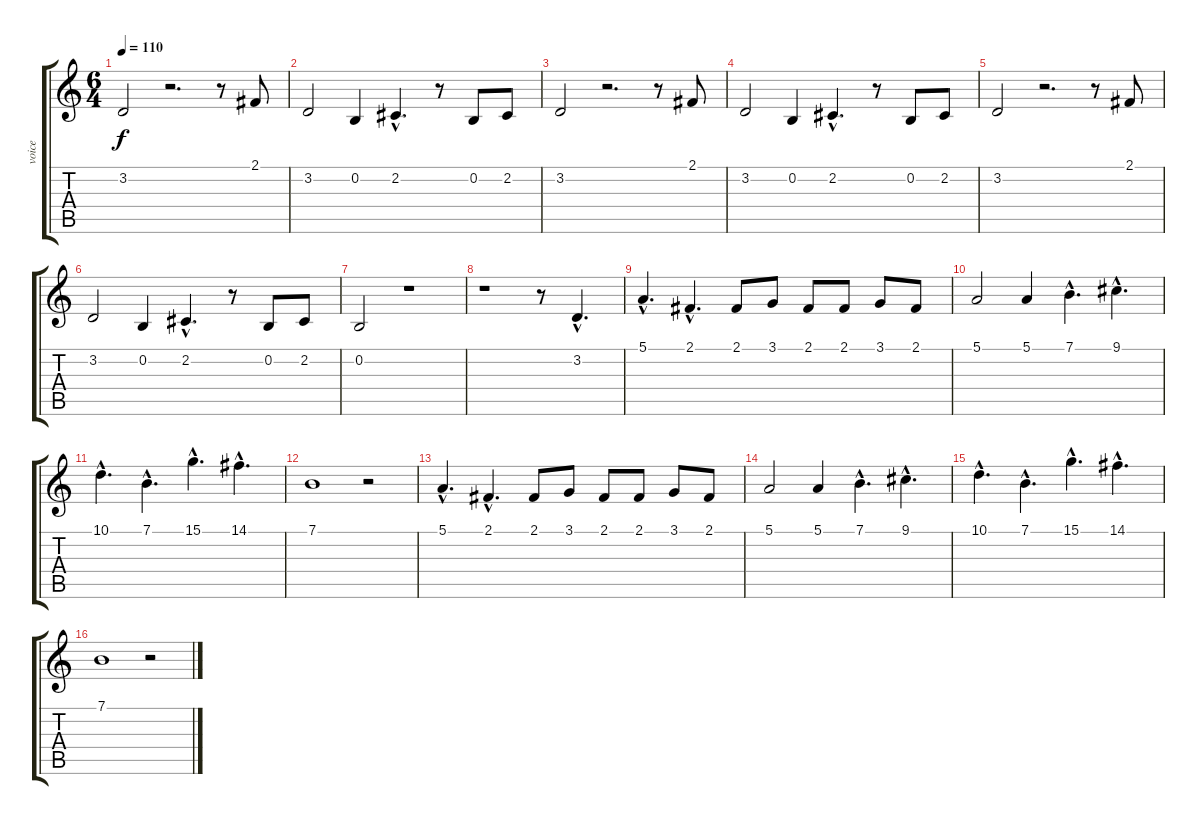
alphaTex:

\track ("voice" "voice") {instrument trumpet}
\staff {score tabs}
\tuning (E4 B3 G3 D3 A2 E2) {hide}
\ts (6 4)
\tempo 110
\clef g2
\ks c
3.2.2{dy f} r.2{d} r.8 2.1.8 |
3.2.2 0.2.4 2.2{hac}.4{d} r.8 0.2.8 2.2.8 |
3.2.2 r.2{d} r.8 2.1.8 |
3.2.2 0.2.4 2.2{hac}.4{d} r.8 0.2.8 2.2.8 |
3.2.2 r.2{d} r.8 2.1.8 |
3.2.2 0.2.4 2.2{hac}.4{d} r.8 0.2.8 2.2.8 |
0.2.2 r.1 |
r.1 r.8 3.2{hac}.4{d} |
5.1{hac}.4{d} 2.1{hac}.4{d} 2.1.8 3.1.8 2.1.8 2.1.8 3.1.8 2.1.8 |
5.1.2 5.1.4 7.1{hac}.4{d} 9.1{hac}.4{d} |
10.1{hac}.4{d} 7.1{hac}.4{d} 15.1{hac}.4{d} 14.1{hac}.4{d} |
7.1.1 r.2 |
5.1{hac}.4{d} 2.1{hac}.4{d} 2.1.8 3.1.8 2.1.8 2.1.8 3.1.8 2.1.8 |
5.1.2 5.1.4 7.1{hac}.4{d} 9.1{hac}.4{d} |
10.1{hac}.4{d} 7.1{hac}.4{d} 15.1{hac}.4{d} 14.1{hac}.4{d} |
7.1.1 r.2
